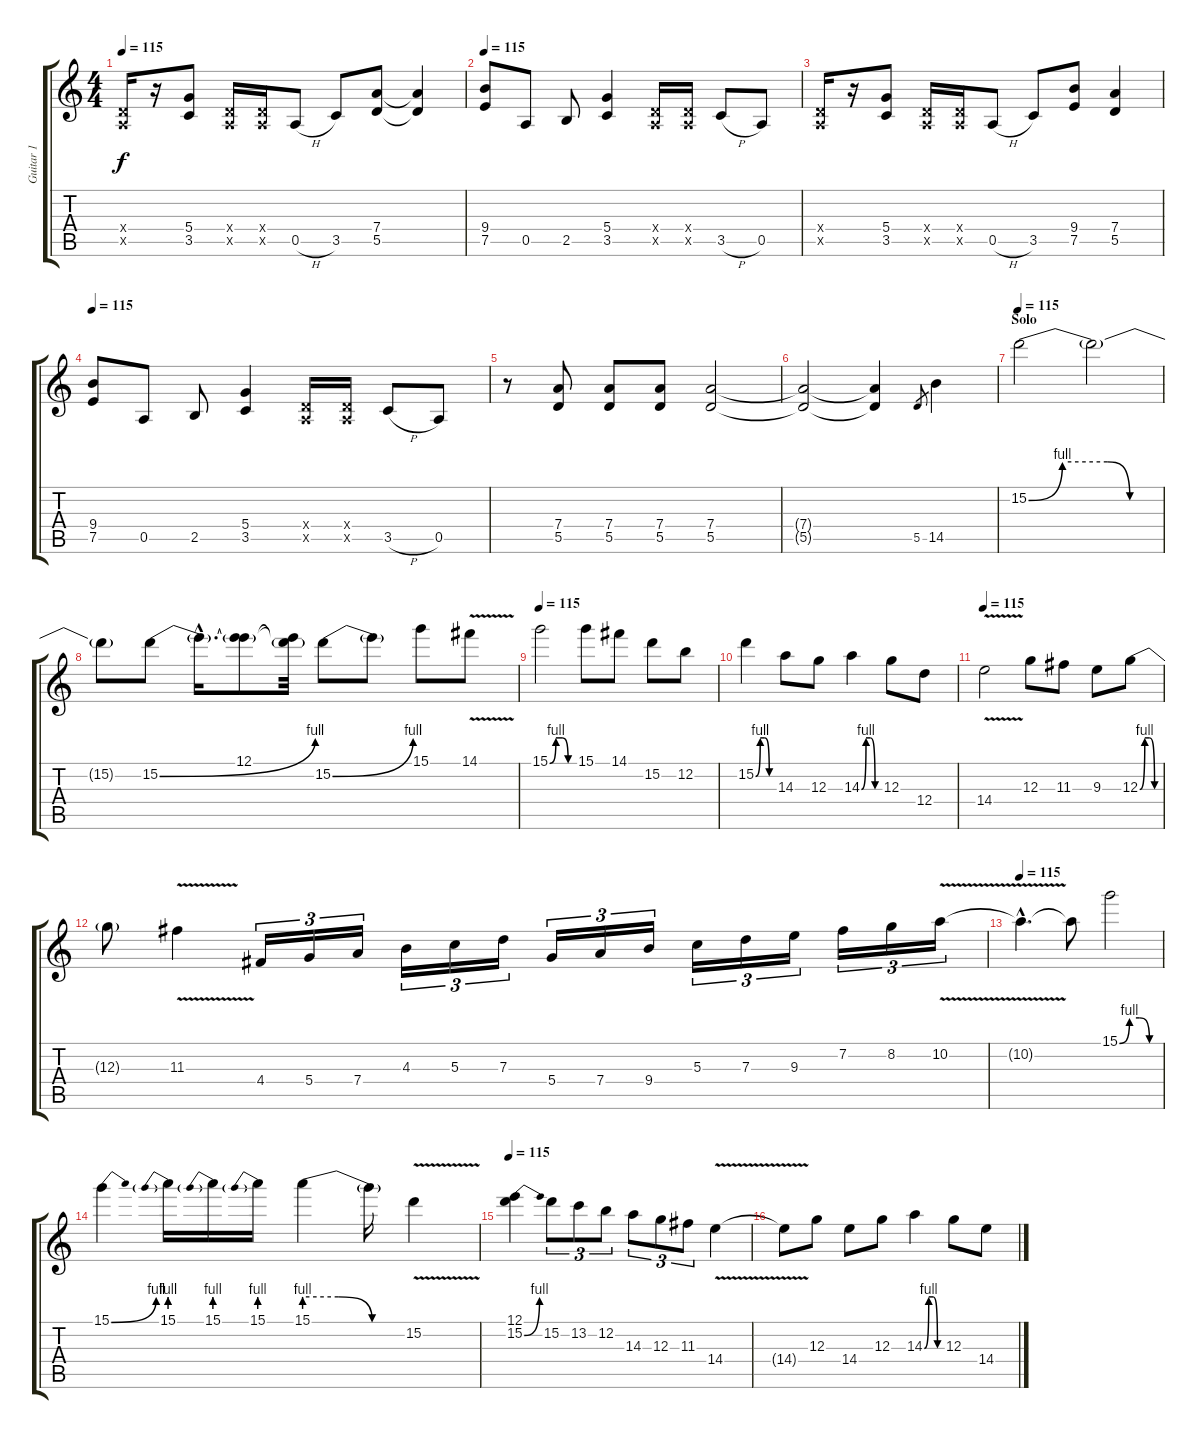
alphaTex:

\track ("Guitar 1" "Guitar 1") {instrument distortionguitar}
\staff {score tabs}
\tuning (E4 B3 G3 D3 A2 E2) {hide}
\ts (4 4)
\tempo 115
\clef g2
\ks c
(0.4{x} 0.5{x}).16{dy f} r.16 (5.4 3.5).8 (0.4{x} 0.5{x}).16 (0.4{x} 0.5{x}).16 0.5{h}.8 3.5.8 (7.4 5.5).8 (7.4{t} 5.5{t}).4 |
\tempo 115
(9.4 7.5).8 0.5.8 2.5.8 (5.4 3.5).4 (0.4{x} 0.5{x}).16 (0.4{x} 0.5{x}).16 3.5{h}.8 0.5.8 |
(0.4{x} 0.5{x}).16 r.16 (5.4 3.5).8 (0.4{x} 0.5{x}).16 (0.4{x} 0.5{x}).16 0.5{h}.8 3.5.8 (9.4 7.5).8 (7.4 5.5).4 |
\tempo 115
(9.4 7.5).8 0.5.8 2.5.8 (5.4 3.5).4 (0.4{x} 0.5{x}).16 (0.4{x} 0.5{x}).16 3.5{h}.8 0.5.8 |
r.8 (7.4 5.5).8 (7.4 5.5).8 (7.4 5.5).8 (7.4 5.5).2 |
(7.4{t} 5.5{t}).2 (7.4{t} 5.5{t}).4 5.5.8{gr} 14.5.4 |
\section ("" "Solo")
\tempo 115
15.2{be (custom 0 0 15 4 35 4 45 0 60 0)}.2 15.2{t}.2 |
15.2{t}.8 15.2{be (bend 0 0 60 4)}.8 15.2{hac t}.16{d} (12.1 15.2{t}).8 (12.1{t} 15.2{t}).32 15.2{be (bend 0 0 60 4)}.8 15.2{t}.8 15.1.8 14.1{v}.8 |
\tempo 115
15.1{be (custom 0 0 15 4 30 4 45 0 60 0)}.2 15.1.8 14.1.8 15.2.8 12.2.8 |
15.2{be (custom 0 0 15 4 30 4 45 0 60 0)}.4 14.3.8 12.3.8 14.3{be (custom 0 0 15 4 30 4 45 0 60 0)}.4 12.3.8 12.4.8 |
\tempo 115
14.4{v}.2 12.3.8 11.3.8 9.3.8 12.3{be (custom 0 0 15 4 30 4 45 0 60 0)}.8 |
12.3{t}.8 11.3{v}.4 4.4.16{tu (3 2)} 5.4.16{tu (3 2)} 7.4.16{tu (3 2)} 4.3.16{tu (3 2)} 5.3.16{tu (3 2)} 7.3.16{tu (3 2)} 5.4.16{tu (3 2)} 7.4.16{tu (3 2)} 9.4.16{tu (3 2)} 5.3.16{tu (3 2)} 7.3.16{tu (3 2)} 9.3.16{tu (3 2)} 7.2.16{tu (3 2)} 8.2.16{tu (3 2)} 10.2{v}.16{tu (3 2)} |
\tempo 115
10.2{hac t}.4{d} 10.2{t}.8 15.1{be (custom 0 0 15 4 30 4 45 0 60 0)}.2 |
15.1{be (bend 0 0 60 4)}.4 15.1{be (prebend 0 4 60 4)}.16 15.1{be (prebend 0 4 60 4)}.16 15.1{be (prebend 0 4 60 4)}.16 15.1{be (custom 0 4 20 4 40 0 60 0)}.4 15.1{t}.16 15.2{v}.4 |
\tempo 115
(12.1 15.2{be (bend 0 0 60 4)}).4 15.2.8{tu (3 2)} 13.2.8{tu (3 2)} 12.2.8{tu (3 2)} 14.3.8{tu (3 2)} 12.3.8{tu (3 2)} 11.3.8{tu (3 2)} 14.4{v}.4 |
14.4{t}.8 12.3.8 14.4.8 12.3.8 14.3{be (custom 0 0 15 4 30 4 45 0 60 0)}.4 12.3.8 14.4.8
